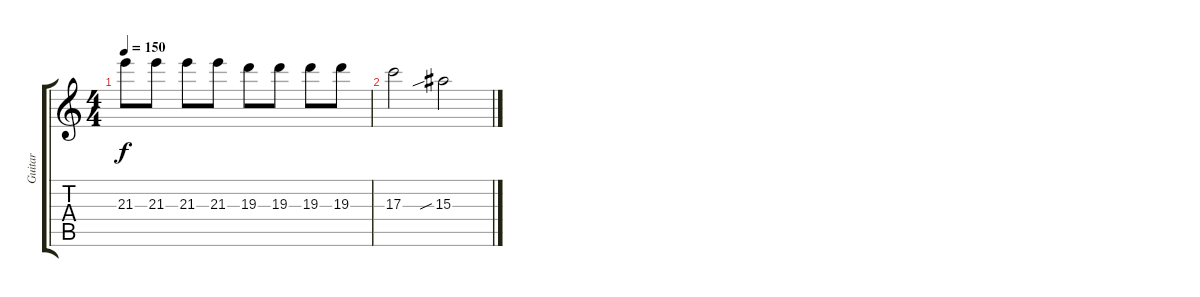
\track ("Guitar" "Guitar") {instrument overdrivenguitar}
\staff {score tabs}
\tuning (E4 B3 G3 D3 A2 E2) {hide}
\ts (4 4)
\tempo 150
\clef g2
\ks c
21.3.8{dy f} 21.3.8 21.3.8 21.3.8 19.3.8 19.3.8 19.3.8 19.3.8 |
17.3.2 15.3{sib}.2
